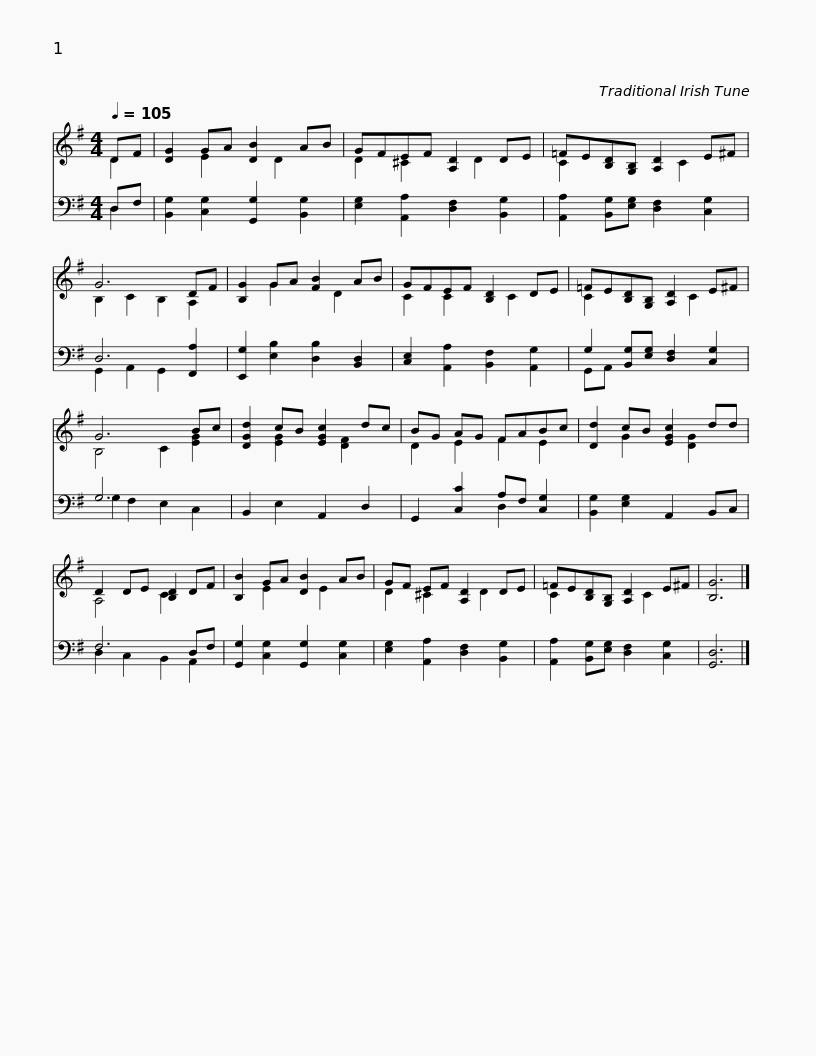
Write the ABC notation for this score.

X:1
%%score ( 1 2 ) ( 3 4 )
L:1/8
Q:1/4=105
M:4/4
I:linebreak $
K:G
V:1 treble
V:2 treble
V:3 bass
V:4 bass
V:1
 DF | [DG]2 GA [DB]2 AB | GFEF [A,D]2 DE | =FE[B,D][G,B,] [A,D]2 E^F | G6 DF | %5
 [B,G]2 GA [FB]2 AB |$ GFEF [B,D]2 DE | =FE[B,D][G,B,] [A,D]2 E^F | G6 Bc | [DGd]2 cB [EGc]2 dc | %10
 BG AG FABc |$ [Dd]2 cB [EGc]2 dd | D2 DE [B,D]2 DF | [B,B]2 GA [DB]2 AB | GF EF [A,D]2 DE | %15
 =FE[B,D][G,B,] [A,D]2 E^F | [B,G]6 |] %17
V:2
 D2 | x2 E2 x D2 x | D2 ^C2 x D2 x | C2 x3 C2 x | B,2 C2 B,2 A,2 | %5
 x2 G2 x D2 x |$ C2 C2 x C2 x | C2 x3 C2 x | B,4 C2 [EG]2 | x2 [EG]2 x [DF]2 x | %10
 D2 E2 F2 E2 |$ x2 G2 x [DG]2 x | A,4 C2 x2 | x2 E2 x E2 x | D2 ^C2 x D2 x | %15
 C2 x3 C2 x | x6 |] %17
V:3
 D,F, | [B,,G,]2 [C,G,]2 [G,,G,]2 [B,,G,]2 | [E,G,]2 [A,,A,]2 [D,F,]2 [B,,G,]2 | [A,,A,]2 [B,,G,][E,G,] [D,F,]2 [C,G,]2 | D,6 [F,,A,]2 | %5
 [E,,G,]2 [E,B,]2 [D,B,]2 [B,,D,]2 |$ [C,E,]2 [A,,A,]2 [B,,F,]2 [A,,G,]2 | G,2 [B,,G,][E,G,] [D,F,]2 [C,G,]2 | G,6 x2 | B,,2 E,2 A,,2 D,2 | %10
 G,,2 [C,C]2 A,F, [C,G,]2 |$ [B,,G,]2 [E,G,]2 A,,2 B,,C, | F,6 D,F, | [G,,G,]2 [C,G,]2 [G,,G,]2 [C,G,]2 | [E,G,]2 [A,,A,]2 [D,F,]2 [B,,G,]2 | %15
 [A,,A,]2 [B,,G,][E,G,] [D,F,]2 [C,G,]2 | [G,,D,]6 |] %17
V:4
 D,2 | x8 | x8 | x8 | G,,2 A,,2 G,,2 x2 | %5
 x8 |$ x8 | G,,A,, x6 | G,2 F,2 E,2 C,2 | x8 | %10
 x4 D,2 x2 |$ x8 | D,2 C,2 B,,2 A,,2 | x8 | x8 | %15
 x8 | x6 |] %17
